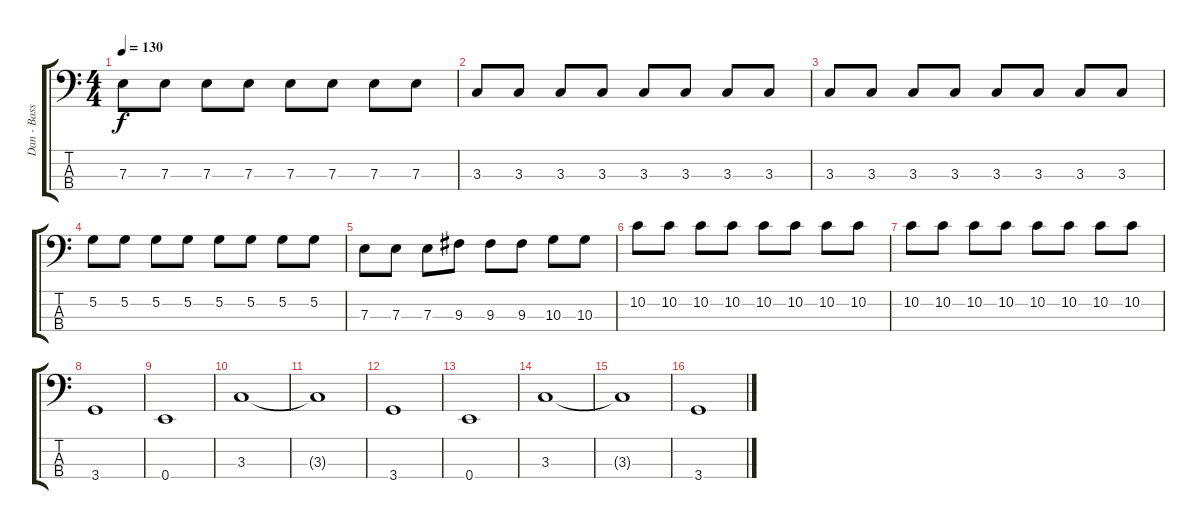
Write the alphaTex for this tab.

\track ("Dan - Bass" "Dan - Bass") {instrument electricbasspick}
\staff {score tabs}
\tuning (G2 D2 A1 E1) {hide}
\ts (4 4)
\tempo 130
\clef f4
\ks c
7.3.8{dy f} 7.3.8 7.3.8 7.3.8 7.3.8 7.3.8 7.3.8 7.3.8 |
3.3.8 3.3.8 3.3.8 3.3.8 3.3.8 3.3.8 3.3.8 3.3.8 |
3.3.8 3.3.8 3.3.8 3.3.8 3.3.8 3.3.8 3.3.8 3.3.8 |
5.2.8 5.2.8 5.2.8 5.2.8 5.2.8 5.2.8 5.2.8 5.2.8 |
7.3.8 7.3.8 7.3.8 9.3.8 9.3.8 9.3.8 10.3.8 10.3.8 |
10.2.8 10.2.8 10.2.8 10.2.8 10.2.8 10.2.8 10.2.8 10.2.8 |
10.2.8 10.2.8 10.2.8 10.2.8 10.2.8 10.2.8 10.2.8 10.2.8 |
3.4.1 |
0.4.1 |
3.3.1 |
3.3{t}.1 |
3.4.1 |
0.4.1 |
3.3.1 |
3.3{t}.1 |
3.4.1
